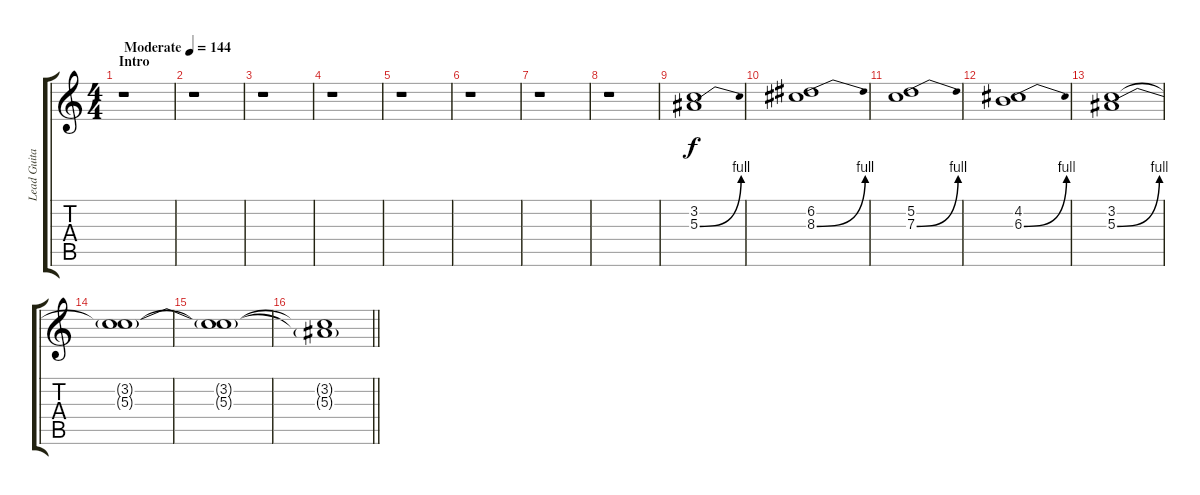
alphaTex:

\track ("Lead Guitar" "Lead Guita") {instrument distortionguitar}
\staff {score tabs}
\tuning (D4 A3 F3 C3 G2 C2) {hide}
\ts (4 4)
\section ("" "Intro")
\tempo (144 "Moderate")
\clef g2
\ks c
r.1{dy f instrument distortionguitar} |
r.1 |
r.1 |
r.1 |
r.1 |
r.1 |
r.1 |
r.1 |
(3.2 5.3{be (bend 0 0 60 4)}).1 |
(6.2 8.3{be (bend 0 0 60 4)}).1 |
(5.2 7.3{be (bend 0 0 60 4)}).1 |
(4.2 6.3{be (bend 0 0 60 4)}).1 |
(3.2 5.3{be (bend 0 0 60 4)}).1 |
(3.2{t} 5.3{t}).1 |
(3.2{t} 5.3{t}).1 |
\barLineRight lightlight
(3.2{t} 5.3{t}).1
